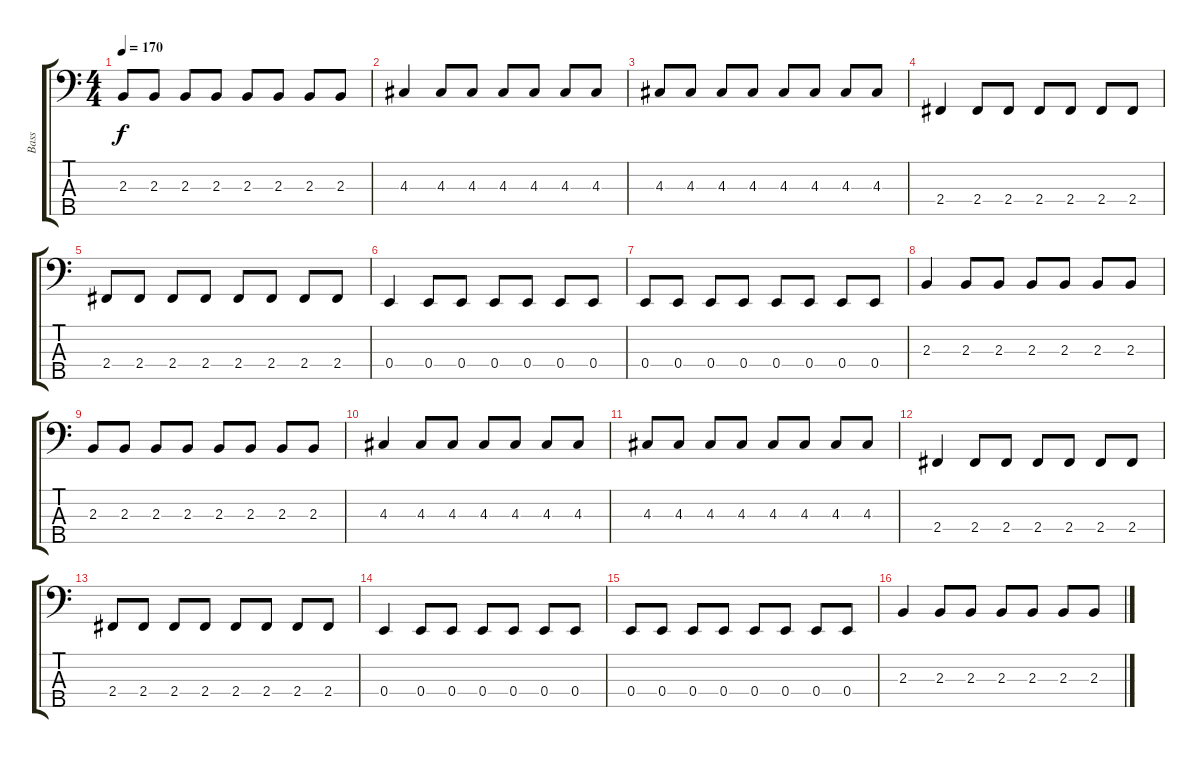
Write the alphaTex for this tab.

\track ("Bass" "Bass") {instrument electricbassfinger}
\staff {score tabs}
\tuning (G2 D2 A1 E1 B0) {hide}
\ts (4 4)
\tempo 170
\clef f4
\ks c
2.3.8{dy f} 2.3.8 2.3.8 2.3.8 2.3.8 2.3.8 2.3.8 2.3.8 |
4.3.4 4.3.8 4.3.8 4.3.8 4.3.8 4.3.8 4.3.8 |
4.3.8 4.3.8 4.3.8 4.3.8 4.3.8 4.3.8 4.3.8 4.3.8 |
2.4.4 2.4.8 2.4.8 2.4.8 2.4.8 2.4.8 2.4.8 |
2.4.8 2.4.8 2.4.8 2.4.8 2.4.8 2.4.8 2.4.8 2.4.8 |
0.4.4 0.4.8 0.4.8 0.4.8 0.4.8 0.4.8 0.4.8 |
0.4.8 0.4.8 0.4.8 0.4.8 0.4.8 0.4.8 0.4.8 0.4.8 |
2.3.4 2.3.8 2.3.8 2.3.8 2.3.8 2.3.8 2.3.8 |
2.3.8 2.3.8 2.3.8 2.3.8 2.3.8 2.3.8 2.3.8 2.3.8 |
4.3.4 4.3.8 4.3.8 4.3.8 4.3.8 4.3.8 4.3.8 |
4.3.8 4.3.8 4.3.8 4.3.8 4.3.8 4.3.8 4.3.8 4.3.8 |
2.4.4 2.4.8 2.4.8 2.4.8 2.4.8 2.4.8 2.4.8 |
2.4.8 2.4.8 2.4.8 2.4.8 2.4.8 2.4.8 2.4.8 2.4.8 |
0.4.4 0.4.8 0.4.8 0.4.8 0.4.8 0.4.8 0.4.8 |
0.4.8 0.4.8 0.4.8 0.4.8 0.4.8 0.4.8 0.4.8 0.4.8 |
2.3.4 2.3.8 2.3.8 2.3.8 2.3.8 2.3.8 2.3.8
